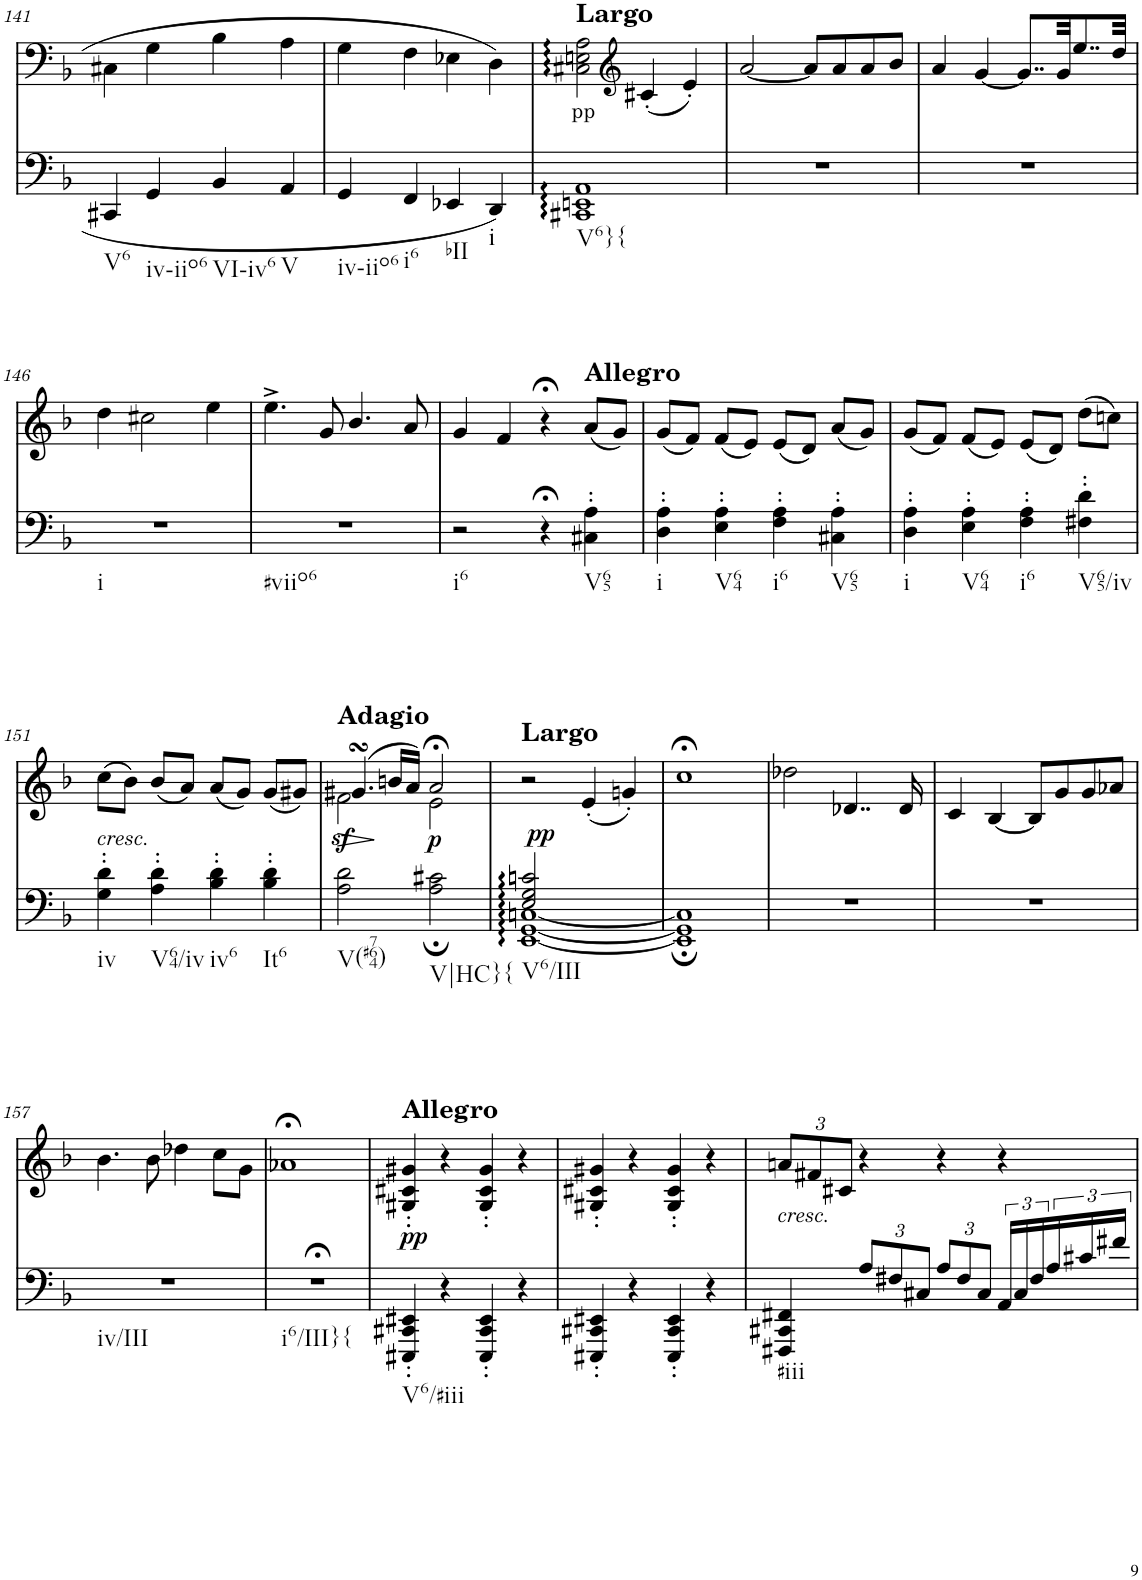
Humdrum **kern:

**kern	**dynam	**kern	**text	**dynam
*part2	*part2	*part1	*part1	*part1
*staff2	*staff2	*staff1	*staff1	*staff1
*I"piano	*	*I"piano	*	*
*I'Pno	*	*I'Pno	*	*
!!LO:PB:g=z
*clefG2	*	*clefF4	*	*
*k[b-]	*	*k[b-]	*	*
*d:	*	*d:	*	*
*M4/4	*	*M4/4	*	*
=141	=141	=141	=141	=141
!LO:TX:b:t=V6	!	!	!	!
4CC#X/	.	4C#X\	.	.
!LO:TX:b:t=iv-iio6	!	!	!	!
4GG/	.	4G\	.	.
!LO:TX:b:t=VI-iv6	!	!	!	!
4BB-/	.	4B-\	.	.
!LO:TX:b:t=V	!	!	!	!
4AA/	.	4A\	.	.
=142	=142	=142	=142	=142
!LO:TX:b:t=iv-iio6	!	!	!	!
4GG/	.	4G\	.	.
!LO:TX:b:t=i6	!	!	!	!
4FF/	.	4F\	.	.
!LO:TX:b:t=bII	!	!	!	!
4EE-X/	.	4E-X\	.	.
!LO:TX:b:t=i	!	!	!	!
4DD/	.	4D\	.	.
=143	=143	=143	=143	=143
!	!	!LO:TX:a:B:t=Largo	!	!
!LO:TX:b:t=V6}{	!	!	!	!
!	!	!	!LO:LY:b	!
1CC#X 1EEn 1AA	.	2C#X\ 2En\ 2A\	pp	.
*	*	*clefG2	*	*
.	.	(4c#X'/	.	.
.	.	4e'/)	.	.
=144	=144	=144	=144	=144
1r	.	[2a/	.	.
.	.	8a/L]	.	.
.	.	8a/	.	.
.	.	8a/	.	.
.	.	8b-/J	.	.
=145	=145	=145	=145	=145
1r	.	4a/	.	.
.	.	[4g/	.	.
.	.	8..g/L]	.	.
.	.	32g/KK	.	.
.	.	8..ee/	.	.
.	.	32dd/Jkk	.	.
!!LO:LB:g=z
=146	=146	=146	=146	=146
!LO:TX:b:t=i	!	!	!	!
1r	.	4dd\	.	.
.	.	2cc#X\	.	.
.	.	4ee\	.	.
=147	=147	=147	=147	=147
!LO:TX:b:t=#viio6	!	!	!	!
1r	.	4.ee^\	.	.
.	.	8g/	.	.
.	.	4.b-/	.	.
.	.	8a/	.	.
=148	=148	=148	=148	=148
!LO:TX:b:t=i6	!	!	!	!
2r	.	4g/	.	.
.	.	4f/	.	.
4r;<	.	4r;<	.	.
!	!	!LO:TX:a:B:t=Allegro	!	!
!LO:TX:b:t=V65	!	!	!	!
!	!	!	!LO:LY:b	!
4C#X\' 4A\'	.	(8a/L	p	.
.	.	8g/J)	.	.
=149	=149	=149	=149	=149
!LO:TX:b:t=i	!	!	!	!
4D\' 4A\'	.	(8g/L	.	.
.	.	8f/J)	.	.
!LO:TX:b:t=V64	!	!	!	!
4E\' 4A\'	.	(8f/L	.	.
.	.	8e/J)	.	.
!LO:TX:b:t=i6	!	!	!	!
4F\' 4A\'	.	(8e/L	.	.
.	.	8d/J)	.	.
!LO:TX:b:t=V65	!	!	!	!
4C#X\' 4A\'	.	(8a/L	.	.
.	.	8g/J)	.	.
=150	=150	=150	=150	=150
!LO:TX:b:t=i	!	!	!	!
4D\' 4A\'	.	(8g/L	.	.
.	.	8f/J)	.	.
!LO:TX:b:t=V64	!	!	!	!
4E\' 4A\'	.	(8f/L	.	.
.	.	8e/J)	.	.
!LO:TX:b:t=i6	!	!	!	!
4F\' 4A\'	.	(8e/L	.	.
.	.	8d/J)	.	.
!LO:TX:b:t=V65/iv	!	!	!	!
4F#X\' 4d\'	.	(8dd\L	.	.
.	.	8ccn\J)	.	.
!!LO:LB:g=z
=151	=151	=151	=151	=151
!	!	!LO:TX:b:i:t=cresc.	!	!
!LO:TX:b:t=iv	!	!	!	!
4G\' 4d\'	.	(8cc\L	.	.
.	.	8b-\J)	.	.
!LO:TX:b:t=V64/iv	!	!	!	!
4A\' 4d\'	.	(8b-/L	.	.
.	.	8a/J)	.	.
!LO:TX:b:t=iv6	!	!	!	!
4B-\' 4d\'	.	(8a/L	.	.
.	.	8g/J)	.	.
!LO:TX:b:t=It6	!	!	!	!
4B-\' 4d\'	.	(8g/L	.	.
.	.	8g#X/J)	.	.
=152	=152	=152	=152	=152
!	!	!LO:TX:a:B:t=Adagio	!	!
!LO:TX:b:t=V(#764)	!	!	!	!
!	!	!	!	!LO:HP:b
*	*	*^	*	*
!	!	!	!	!	!LO:DY:n=1:b
2A\ 2d\	.	(4.g#XsSsS/	2f\	.	> sf
.	.	16bn/LL	.	.	.
.	.	16a/JJ)	.	.	.
!LO:TX:b:t=V|HC}{	!	!	!	!	!
!	!	!	!	!	!LO:DY:n=2:b
2A\; 2c#X\;	.	2a;</	2e\	.	p
*	*	*v	*v	*	*
.	.	.	.	]
=153	=153	=153	=153	=153
*^	*	*	*	*
!	!	!	!LO:TX:a:B:t=Largo	!	!
!LO:TX:b:t=V6/III	!	!	!	!	!
!	!	!	!	!LO:LY:b	!
2E/ 2G/ 2cn/	[1EE [1GG [1Cn	.	2r	pp	.
!	!	!	!	!	!LO:DY:b
2ryy	.	.	(4e'/	.	pp
.	.	.	4gn'/)	.	.
*v	*v	*	*	*	*
=154	=154	=154	=154	=154
1EE]; 1GG]; 1C];	.	1cc;<	.	.
=155	=155	=155	=155	=155
1r	.	2dd-X\	.	.
.	.	4..d-X/	.	.
.	.	16d-/	.	.
=156	=156	=156	=156	=156
1r	.	4c/	.	.
.	.	[4B-/	.	.
.	.	8B-/L]	.	.
.	.	8g/	.	.
.	.	8g/	.	.
.	.	8a-X/J	.	.
!!LO:LB:g=z
=157	=157	=157	=157	=157
!LO:TX:b:t=iv/III	!	!	!	!
1r	.	4.b-\	.	.
.	.	8b-\	.	.
.	.	4dd-X\	.	.
.	.	8cc\L	.	.
.	.	8g\J	.	.
=158	=158	=158	=158	=158
!LO:TX:b:t=i6/III}{	!	!	!	!
1r;<	.	1a-X;<	.	.
=159	=159	=159	=159	=159
!	!	!LO:TX:a:B:t=Allegro	!	!
!LO:TX:b:t=V6/#iii	!	!	!	!
!	!LO:DY:a	!	!LO:LY:b	!
4EEE#X/' 4CC#X/' 4EE#X/'	pp	4G#X/' 4c#X/' 4g#X/'	pp	.
4r	.	4r	.	.
4EEE#/' 4CC#/' 4EE#/'	.	4G#/' 4c#/' 4g#/'	.	.
4r	.	4r	.	.
=160	=160	=160	=160	=160
4EEE#X/' 4CC#X/' 4EE#X/'	.	4G#X/' 4c#X/' 4g#X/'	.	.
4r	.	4r	.	.
4EEE#/' 4CC#/' 4EE#/'	.	4G#/' 4c#/' 4g#/'	.	.
4r	.	4r	.	.
=161	=161	=161	=161	=161
*	*	*Xbrackettup	*	*
!	!	!LO:TX:b:i:t=cresc.	!	!
!LO:TX:b:t=#iii	!	!	!	!
4FFF#X/ 4CC#X/ 4FF#X/	.	12an/L	.	.
.	.	12f#X/	.	.
.	.	12c#X/J	.	.
*Xbrackettup	*	*	*	*
12A/L	.	4r	.	.
12F#X/	.	.	.	.
12C#X/J	.	.	.	.
12A/L	.	4r	.	.
12F#/	.	.	.	.
12C#/J	.	.	.	.
*brackettup	*	*	*	*
24AA/LL	.	4r	.	.
24C#/	.	.	.	.
24F#/	.	.	.	.
24A/	.	.	.	.
24c#X/	.	.	.	.
24f#X/JJ	.	.	.	.
=	=	=	=	=
*-	*-	*-	*-	*-
